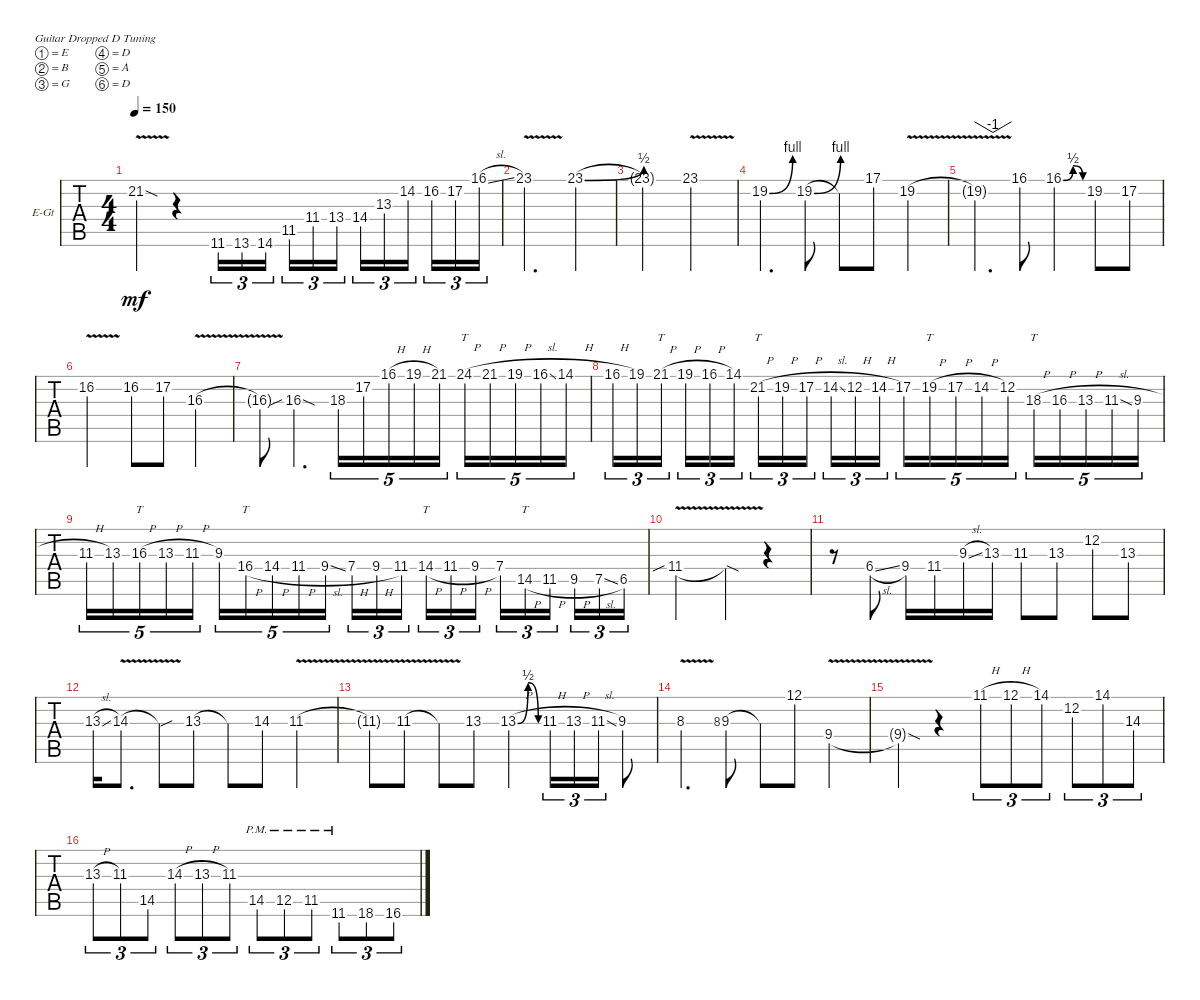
\defaultSystemsLayout 4
\bracketExtendMode groupsimilarinstruments
\firstSystemTrackNameOrientation horizontal
\otherSystemsTrackNameOrientation horizontal
\track ("Jason Richardson" "E-Gt") {solo instrument distortionguitar}
\staff {tabs}
\tuning (E4 B3 G3 D3 A2 D2)
\ts (4 4)
\tempo 150
\clef g2
\ks c
21.2{v sod t}.4{dy mf} r.4 11.6.16{tu (3 2)} 13.6.16{tu (3 2)} 14.6.16{tu (3 2)} 11.5.16{tu (3 2)} 11.4.16{tu (3 2)} 13.4.16{tu (3 2)} 14.4.16{tu (3 2)} 13.3.16{tu (3 2)} 14.2.16{tu (3 2)} 16.2.16{tu (3 2)} 17.2.16{tu (3 2)} 16.1{sl}.16{tu (3 2)} |
23.1{v}.2{d} 23.1{be (bend 0 0 30 2)}.4 |
23.1{be (hold 0 0 60 0) t}.2 23.1{v}.2 |
19.2{be (bend 0 0 15 4)}.4{d} 19.2{be (bend 0 0 15 4)}.8 19.2{be (hold 0 0 60 0) t}.8 17.1.8 19.2{v}.4 |
19.2{v t}.4{d tbe (dip default 15.6 0 21.599999999999998 -4 22.2 -4 30 0)} 16.1.8 16.1{be (bendrelease 0 0 10.2 2 20.4 2 30 0)}.4 19.2.8 17.2.8 |
16.2{v}.2 16.2.8 17.2.8 16.3{v}.4 |
16.3{v t}.8 16.3{sib sod}.4{d} 18.3.16{tu (5 4)} 17.2.16{tu (5 4)} 16.1{h}.16{tu (5 4)} 19.1{h}.16{tu (5 4)} 21.1.16{tu (5 4)} 24.1{h}.16{tt tu (5 4)} 21.1{h}.16{tu (5 4)} 19.1{h}.16{tu (5 4)} 16.1{sl}.16{tu (5 4)} 14.1{h}.16{tu (5 4)} |
16.1{h}.16{tu (3 2)} 19.1.16{tu (3 2)} 21.1{h}.16{tt tu (3 2)} 19.1{h}.16{tu (3 2)} 16.1{h}.16{tu (3 2)} 14.1.16{tu (3 2)} 21.2{h}.16{tt tu (3 2)} 19.2{h}.16{tu (3 2)} 17.2{h}.16{tu (3 2)} 14.2{sl}.16{tu (3 2)} 12.2{h}.16{tu (3 2)} 14.2{h}.16{tu (3 2)} 17.2.16{tu (5 4)} 19.2{h}.16{tt tu (5 4)} 17.2{h}.16{tu (5 4)} 14.2{h}.16{tu (5 4)} 12.2.16{tu (5 4)} 18.3{h}.16{tt tu (5 4)} 16.3{h}.16{tu (5 4)} 13.3{h}.16{tu (5 4)} 11.3{sl}.16{tu (5 4)} 9.3{h}.16{tu (5 4)} |
11.3{h}.16{tu (5 4)} 13.3.16{tu (5 4)} 16.3{h}.16{tt tu (5 4)} 13.3{h}.16{tu (5 4)} 11.3{h}.16{tu (5 4)} 9.3.16{tu (5 4)} 16.4{h}.16{tt tu (5 4)} 14.4{h}.16{tu (5 4)} 11.4{h}.16{tu (5 4)} 9.4{sl}.16{tu (5 4)} 7.4{h}.16{tu (3 2)} 9.4{h}.16{tu (3 2)} 11.4.16{tu (3 2)} 14.4{h}.16{tt tu (3 2)} 11.4{h}.16{tu (3 2)} 9.4{h}.16{tu (3 2)} 7.4.16{tu (3 2)} 14.5{h}.16{tt tu (3 2)} 11.5{h}.16{tu (3 2)} 9.5{h}.16{tu (3 2)} 7.5{sl}.16{tu (3 2)} 6.5.16{tu (3 2)} |
11.4{v sib}.2 11.4{v sod t}.4 r.4 |
r.8 6.4{sl}.8 9.4.16 11.4.16 9.3{sl}.16 13.3.16 11.3.8 13.3.8 12.2.8 13.3.8 |
13.3{sl}.16 14.3{v}.8{d} 14.3{v sou t}.8 13.3.8 13.3{t}.8 14.3.8 11.3{v}.4 |
11.3{v t}.8 11.3{v}.8 11.3{v t}.8 13.3.8 13.3{be (bendrelease 0 0 10.2 2 20.4 2 30 0) h}.4 11.3{h}.16{tu (3 2)} 13.3{h}.16{tu (3 2)} 11.3{sl}.16{tu (3 2)} 9.3.8 |
8.3{v}.4{d} 8.3.8{gr onbeat} 9.3.8 9.3{t}.8 12.1.8 9.4{v}.4 |
9.4{v sod t}.4 r.4 11.1{h}.8{tu (3 2)} 12.1{h}.8{tu (3 2)} 14.1.8{tu (3 2)} 12.2.8{tu (3 2)} 14.1.8{tu (3 2)} 14.3.8{tu (3 2)} |
13.3{h}.8{tu (3 2)} 11.3.8{tu (3 2)} 14.5.8{tu (3 2)} 14.3{h}.8{tu (3 2)} 13.3{h}.8{tu (3 2)} 11.3.8{tu (3 2)} 14.5{pm}.8{tu (3 2)} 12.5{pm}.8{tu (3 2)} 11.5{pm}.8{tu (3 2)} 11.6{pm}.8{tu (3 2)} 18.6.8{tu (3 2)} 16.6.8{tu (3 2)}
